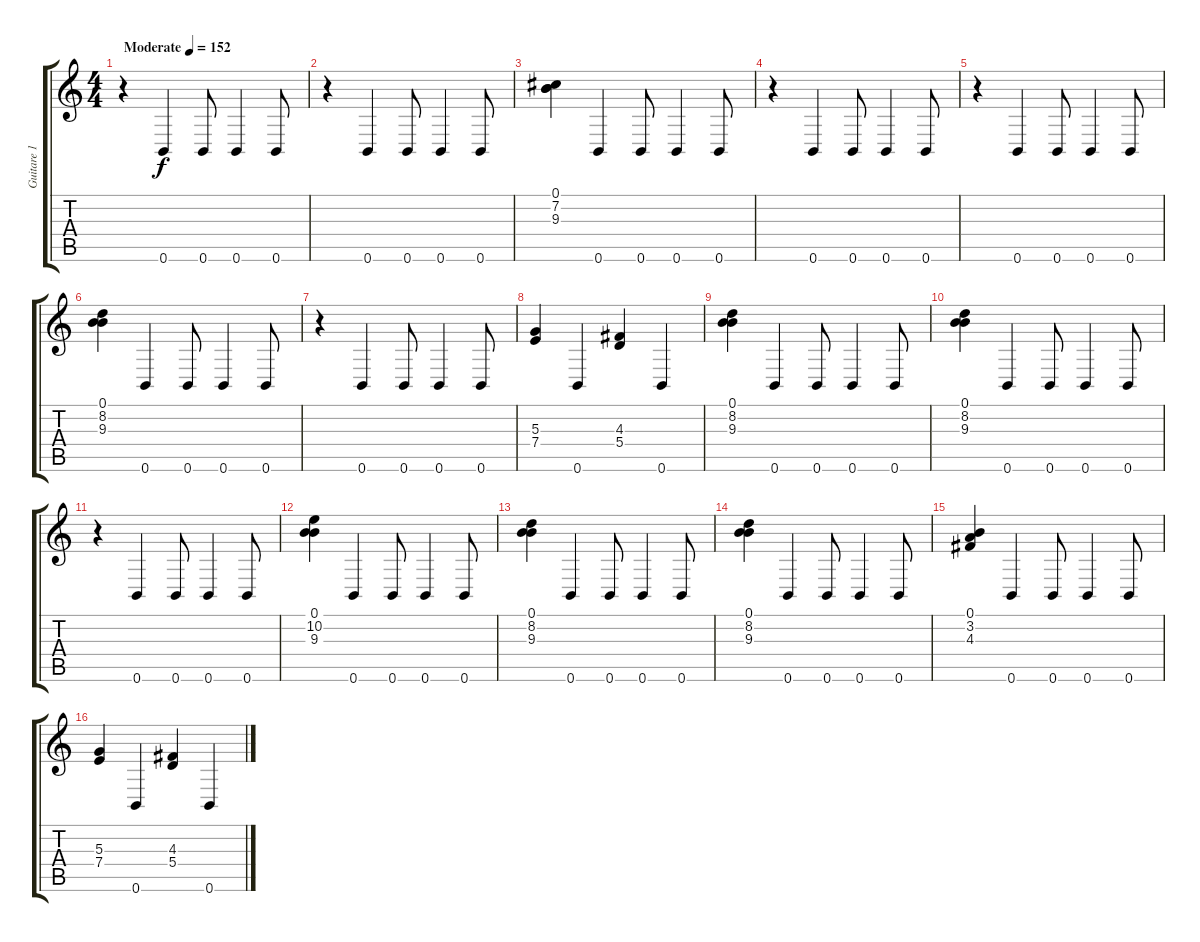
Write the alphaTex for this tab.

\track ("Guitare 1" "Guitare 1") {instrument distortionguitar}
\staff {score tabs}
\tuning (B3 Gb3 D3 A2 E2 B1) {hide}
\ts (4 4)
\tempo (152 "Moderate")
\clef g2
\ks c
r.4{dy f instrument distortionguitar} 0.6.4 0.6.8 0.6.4 0.6.8 |
r.4 0.6.4 0.6.8 0.6.4 0.6.8 |
(0.1 7.2 9.3).4 0.6.4 0.6.8 0.6.4 0.6.8 |
r.4 0.6.4 0.6.8 0.6.4 0.6.8 |
r.4 0.6.4 0.6.8 0.6.4 0.6.8 |
(0.1 8.2 9.3).4 0.6.4 0.6.8 0.6.4 0.6.8 |
r.4 0.6.4 0.6.8 0.6.4 0.6.8 |
(5.3 7.4).4 0.6.4 (4.3 5.4).4 0.6.4 |
(0.1 8.2 9.3).4 0.6.4 0.6.8 0.6.4 0.6.8 |
(0.1 8.2 9.3).4 0.6.4 0.6.8 0.6.4 0.6.8 |
r.4 0.6.4 0.6.8 0.6.4 0.6.8 |
(0.1 10.2 9.3).4 0.6.4 0.6.8 0.6.4 0.6.8 |
(0.1 8.2 9.3).4 0.6.4 0.6.8 0.6.4 0.6.8 |
(0.1 8.2 9.3).4 0.6.4 0.6.8 0.6.4 0.6.8 |
(0.1 3.2 4.3).4 0.6.4 0.6.8 0.6.4 0.6.8 |
(5.3 7.4).4 0.6.4 (4.3 5.4).4 0.6.4
